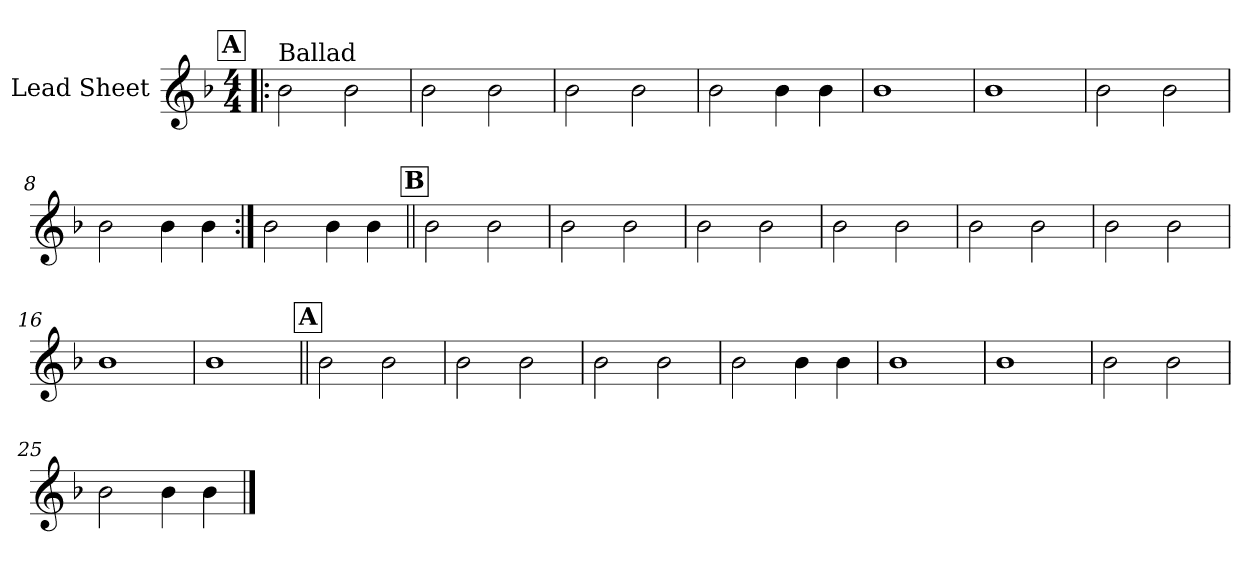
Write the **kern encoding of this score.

**kern
*part1
*staff1
*I"Lead Sheet
*clefG2
*k[b-]
*d:
*M4/4
!!LO:REH:place=s1:a:fs=14:t=A
=1!|:
!LO:TX:a:t=Ballad
2b-\
2b-\
=2
2b-\
2b-\
=3
2b-\
2b-\
=4
2b-\
4b-\
4b-\
!!LO:LB:g=z
=5
1b-
=6
1b-
=7
2b-\
2b-\
=8
2b-\
4b-\
4b-\
!!LO:LB:g=z
=9:|!
2b-\
4b-\
4b-\
!!LO:LB:g=z
!!LO:REH:place=s1:a:fs=14:t=B
=10||
2b-\
2b-\
=11
2b-\
2b-\
=12
2b-\
2b-\
=13
2b-\
2b-\
!!LO:LB:g=z
=14
2b-\
2b-\
=15
2b-\
2b-\
=16
1b-
=17
1b-
!!LO:LB:g=z
!!LO:REH:place=s1:a:fs=14:t=A
=18||
2b-\
2b-\
=19
2b-\
2b-\
=20
2b-\
2b-\
=21
2b-\
4b-\
4b-\
!!LO:LB:g=z
=22
1b-
=23
1b-
=24
2b-\
2b-\
=25
2b-\
4b-\
4b-\
==
*-
